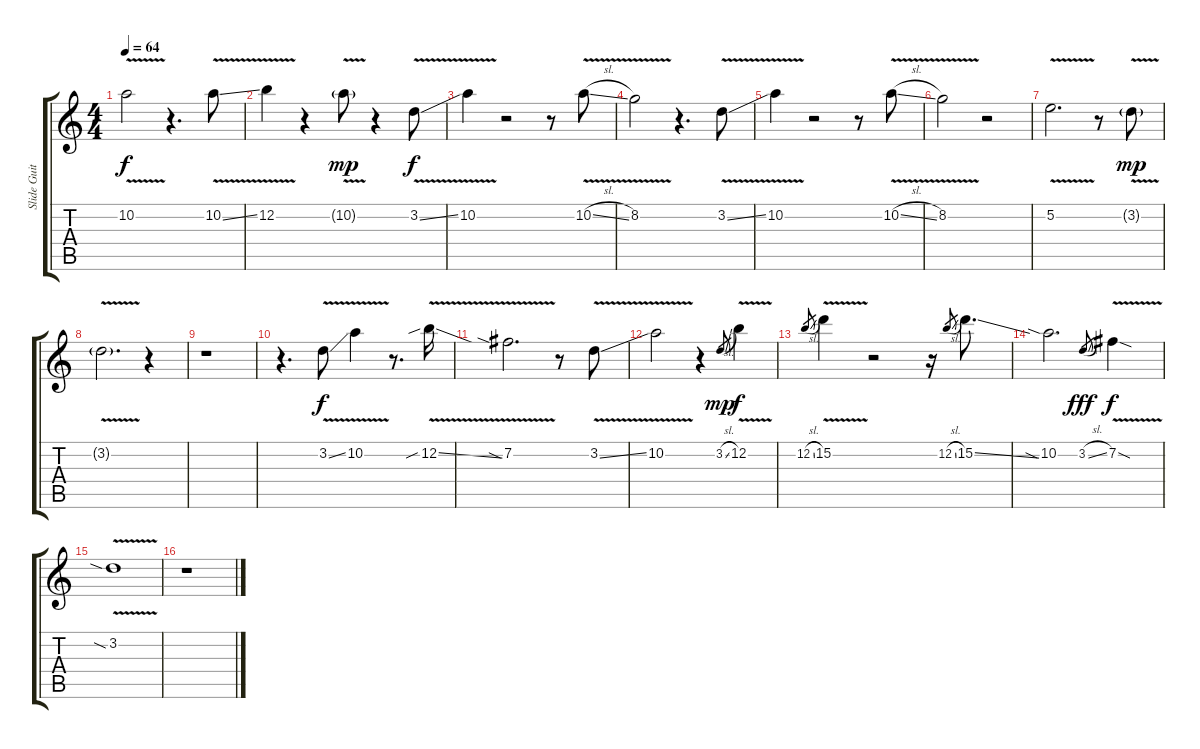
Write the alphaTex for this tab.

\track ("Slide Guitar" "Slide Guit") {instrument acousticguitarsteel}
\staff {score tabs}
\tuning (E4 B3 G3 D3 A2 E2) {hide}
\ts (4 4)
\tempo 64
\clef g2
\ks c
10.2{v}.2{dy f} r.4{d} 10.2{v ss}.8 |
12.2{v}.4 r.4 10.2{v g}.8{dy mp} r.4 3.2{v ss}.8{dy f} |
10.2{v}.4 r.2 r.8 10.2{v sl}.8 |
8.2{v}.2 r.4{d} 3.2{v ss}.8 |
10.2{v}.4 r.2 r.8 10.2{v sl}.8 |
8.2{v}.2 r.2 |
5.2{v}.2{d} r.8 3.2{v g}.8{dy mp} |
3.2{v g}.2{d} r.4 |
r.1 |
r.4{d} 3.2{v ss}.8{dy f volume 13} 10.2{v}.4 r.8{d} 12.2{v sib ss}.16 |
7.2{v sia}.2{d} r.8 3.2{v ss}.8 |
10.2{v}.2 r.4 3.2{sl}.8{gr dy mp} 12.2{v}.4{dy f} |
12.2{sl}.8{gr} 15.2{v}.4 r.2 r.16 12.2{sl}.8{gr} 15.2{ss}.8{d} |
10.2{sia}.2{d} 3.2{sl}.8{gr dy fff} 7.2{v sod}.4{dy f} |
3.2{v sia}.1 |
r.1
